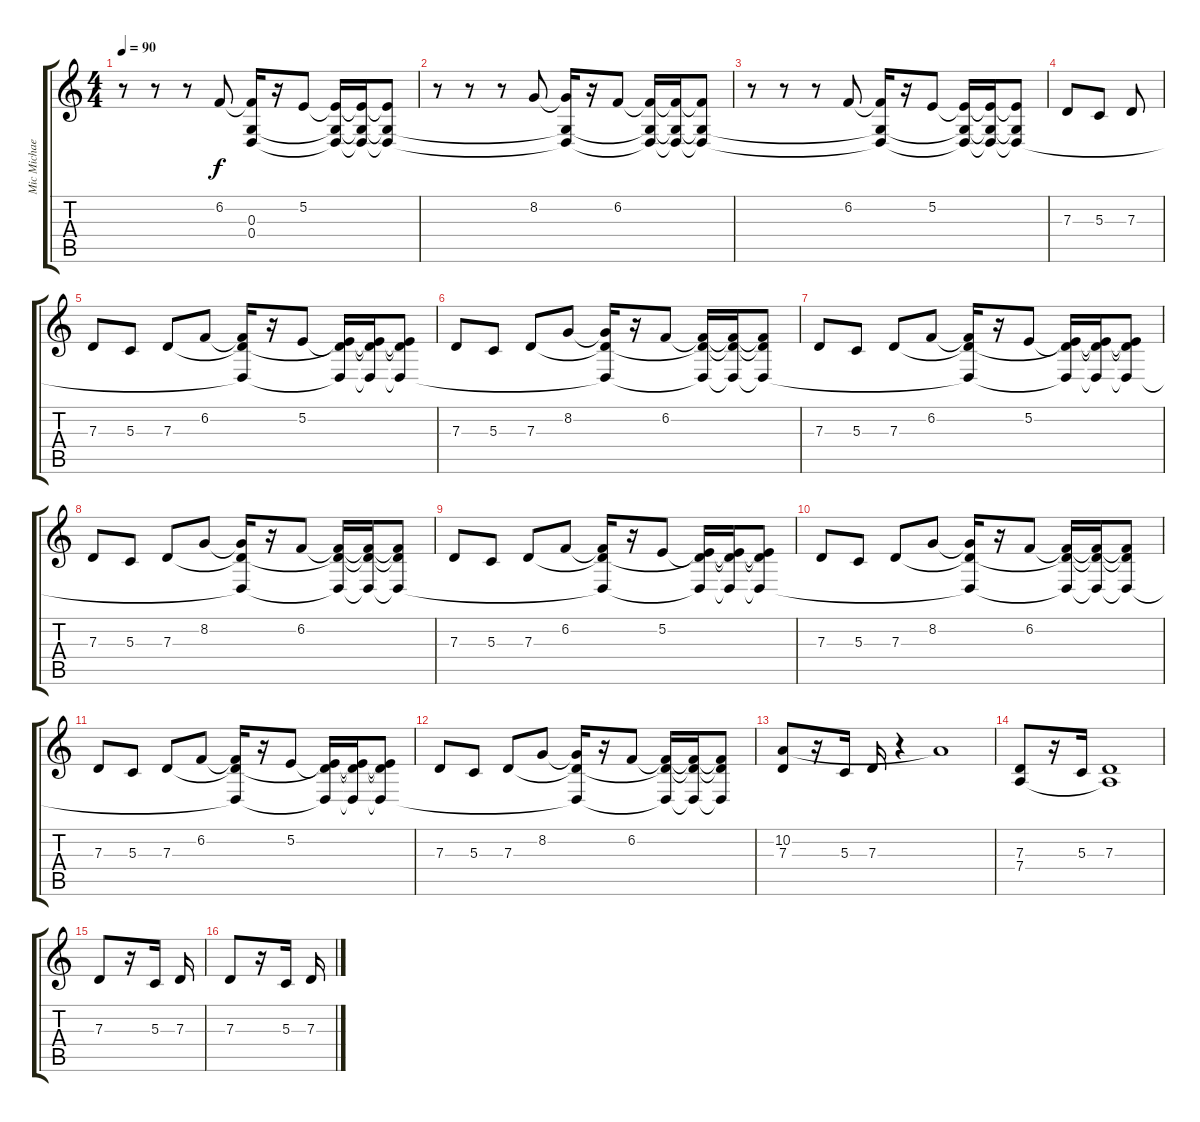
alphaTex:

\track ("Mic Michaeli" "Mic Michae") {instrument drawbarorgan}
\staff {score tabs}
\tuning (E4 B3 G3 D3 A2 E2) {hide}
\ts (4 4)
\tempo 90
\clef g2
\ks c
r.8{dy f} r.8 r.8 6.2.8 (6.2{t} 0.3 0.4).16 r.16 5.2.8 (5.2{t} 0.3{t} 0.4{t}).16 (5.2{t} 0.3{t} 0.4{t}).16 (5.2{t} 0.3{t} 0.4{t}).8 |
r.8 r.8 r.8 8.2.8 (8.2{t} 0.3{t} 0.4{t}).16 r.16 6.2.8 (6.2{t} 0.3{t} 0.4{t}).16 (6.2{t} 0.3{t} 0.4{t}).16 (6.2{t} 0.3{t} 0.4{t}).8 |
r.8 r.8 r.8 6.2.8 (6.2{t} 0.3{t} 0.4{t}).16 r.16 5.2.8 (5.2{t} 0.3{t} 0.4{t}).16 (5.2{t} 0.3{t} 0.4{t}).16 (5.2{t} 0.3{t} 0.4{t}).8 |
7.3.8 5.3.8 7.3.8 |
7.3.8 5.3.8 7.3.8 6.2.8 (6.2{t} 7.3{t} 0.4{t}).16 r.16 5.2.8 (5.2{t} 7.3{t} 0.4{t}).16 (5.2{t} 7.3{t} 0.4{t}).16 (5.2{t} 7.3{t} 0.4{t}).8 |
7.3.8 5.3.8 7.3.8 8.2.8 (8.2{t} 7.3{t} 0.4{t}).16 r.16 6.2.8 (6.2{t} 7.3{t} 0.4{t}).16 (6.2{t} 7.3{t} 0.4{t}).16 (6.2{t} 7.3{t} 0.4{t}).8 |
7.3.8 5.3.8 7.3.8 6.2.8 (6.2{t} 7.3{t} 0.4{t}).16 r.16 5.2.8 (5.2{t} 7.3{t} 0.4{t}).16 (5.2{t} 7.3{t} 0.4{t}).16 (5.2{t} 7.3{t} 0.4{t}).8 |
7.3.8 5.3.8 7.3.8 8.2.8 (8.2{t} 7.3{t} 0.4{t}).16 r.16 6.2.8 (6.2{t} 7.3{t} 0.4{t}).16 (6.2{t} 7.3{t} 0.4{t}).16 (6.2{t} 7.3{t} 0.4{t}).8 |
7.3.8 5.3.8 7.3.8 6.2.8 (6.2{t} 7.3{t} 0.4{t}).16 r.16 5.2.8 (5.2{t} 7.3{t} 0.4{t}).16 (5.2{t} 7.3{t} 0.4{t}).16 (5.2{t} 7.3{t} 0.4{t}).8 |
7.3.8 5.3.8 7.3.8 8.2.8 (8.2{t} 7.3{t} 0.4{t}).16 r.16 6.2.8 (6.2{t} 7.3{t} 0.4{t}).16 (6.2{t} 7.3{t} 0.4{t}).16 (6.2{t} 7.3{t} 0.4{t}).8 |
7.3.8 5.3.8 7.3.8 6.2.8 (6.2{t} 7.3{t} 0.4{t}).16 r.16 5.2.8 (5.2{t} 7.3{t} 0.4{t}).16 (5.2{t} 7.3{t} 0.4{t}).16 (5.2{t} 7.3{t} 0.4{t}).8 |
7.3.8 5.3.8 7.3.8 8.2.8 (8.2{t} 7.3{t} 0.4{t}).16 r.16 6.2.8 (6.2{t} 7.3{t} 0.4{t}).16 (6.2{t} 7.3{t} 0.4{t}).16 (6.2{t} 7.3{t} 0.4{t}).8 |
(10.2 7.3).8 r.16 5.3.16 7.3.16 r.4 10.2{t}.1 |
(7.3 7.4).8 r.16 5.3.16 (7.3 7.4{t}).1 |
7.3.8 r.16 5.3.16 7.3.16 |
7.3.8 r.16 5.3.16 7.3.16
